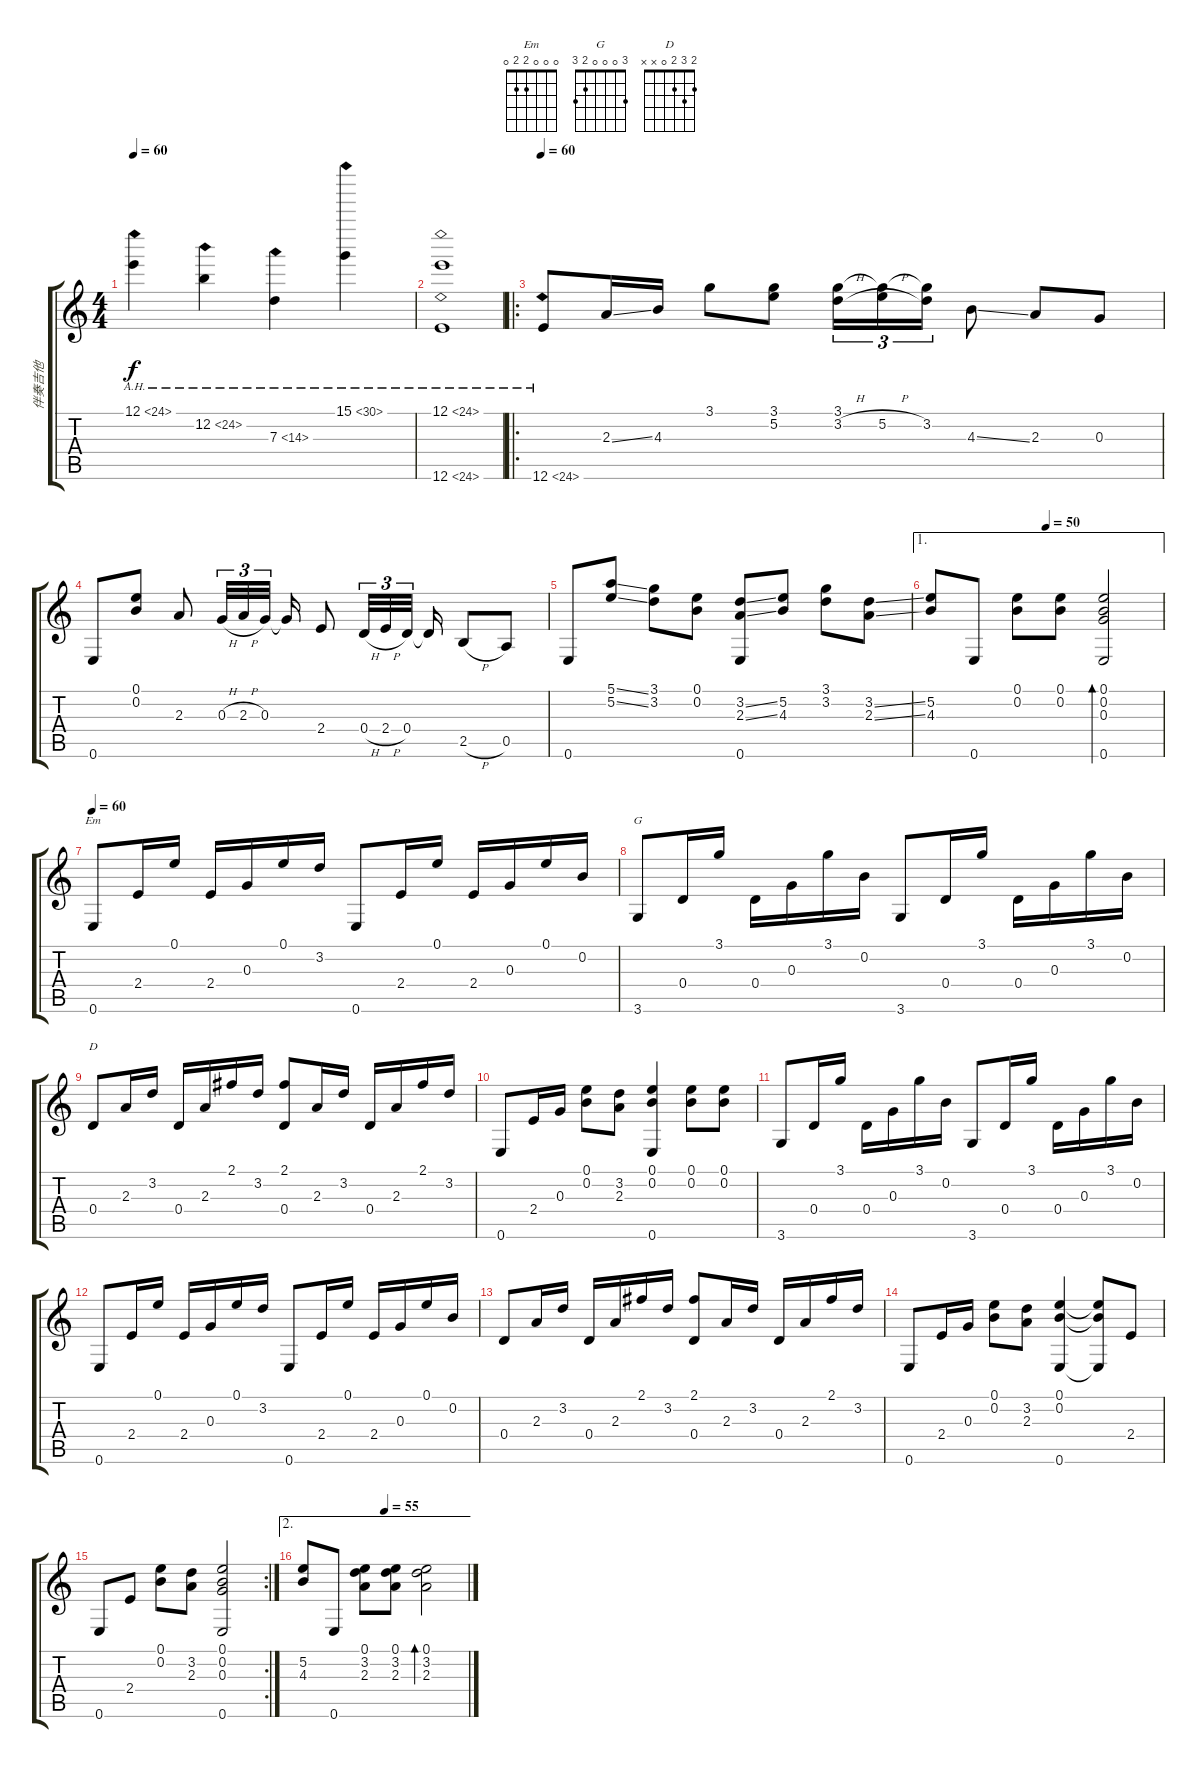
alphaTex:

\track ("伴奏吉他" "伴奏吉他") {instrument acousticguitarsteel}
\staff {score tabs}
\tuning (E4 B3 G3 D3 A2 E2) {hide}
\chord ("Em" 0 0 0 2 2 0)
\chord ("G" 3 0 0 0 2 3)
\chord ("D" 2 3 2 0 x x)
\ts (4 4)
\tempo 60
\clef g2
\ks c
12.1{ah 12}.4{dy f} 12.2{ah 12}.4 7.3{ah 7}.4 15.1{ah 15}.4 |
(12.1{ah 12} 12.6{ah 12}).1 |
\ro
\tempo 60
12.6{ah 12}.8 2.3{ss}.16 4.3.16 3.1.8 (3.1 5.2).8 (3.1 3.2{h}).16{tu (3 2)} (3.1{t} 5.2{h}).16{tu (3 2)} (3.1{t} 3.2).16{tu (3 2)} 4.3{ss}.8 2.3.8 0.3.8 |
0.6.8 (0.1 0.2).8 2.3.8 0.3{h}.32{tu (3 2)} 2.3{h}.32{tu (3 2)} 0.3.32{tu (3 2)} 0.3{t}.16 2.4.8 0.4{h}.32{tu (3 2)} 2.4{h}.32{tu (3 2)} 0.4.32{tu (3 2)} 0.4{t}.16 2.5{h}.8 0.5.8 |
0.6.8 (5.1{ss} 5.2{ss}).8 (3.1 3.2).8 (0.1 0.2).8 (3.2{ss} 2.3{ss} 0.6).8 (5.2 4.3).8 (3.1 3.2).8 (3.2{ss} 2.3{ss}).8 |
\ae 1
\tempo (50 0.5)
(5.2 4.3).8 0.6.8 (0.1 0.2).8 (0.1 0.2).8 (0.1 0.2 0.3 0.6).2{bd 240} |
\tempo 60
0.6.8{ch "Em"} 2.4.16 0.1.16 2.4.16 0.3.16 0.1.16 3.2.16 0.6.8 2.4.16 0.1.16 2.4.16 0.3.16 0.1.16 0.2.16 |
3.6.8{ch "G"} 0.4.16 3.1.16 0.4.16 0.3.16 3.1.16 0.2.16 3.6.8 0.4.16 3.1.16 0.4.16 0.3.16 3.1.16 0.2.16 |
0.4.8{ch "D"} 2.3.16 3.2.16 0.4.16 2.3.16 2.1.16 3.2.16 (2.1 0.4).8 2.3.16 3.2.16 0.4.16 2.3.16 2.1.16 3.2.16 |
0.6.8 2.4.16 0.3.16 (0.1 0.2).8 (3.2 2.3).8 (0.1 0.2 0.6).4 (0.1 0.2).8 (0.1 0.2).8 |
3.6.8 0.4.16 3.1.16 0.4.16 0.3.16 3.1.16 0.2.16 3.6.8 0.4.16 3.1.16 0.4.16 0.3.16 3.1.16 0.2.16 |
0.6.8 2.4.16 0.1.16 2.4.16 0.3.16 0.1.16 3.2.16 0.6.8 2.4.16 0.1.16 2.4.16 0.3.16 0.1.16 0.2.16 |
0.4.8 2.3.16 3.2.16 0.4.16 2.3.16 2.1.16 3.2.16 (2.1 0.4).8 2.3.16 3.2.16 0.4.16 2.3.16 2.1.16 3.2.16 |
0.6.8 2.4.16 0.3.16 (0.1 0.2).8 (3.2 2.3).8 (0.1 0.2 0.6).4 (0.1{t} 0.2{t} 0.6{t}).8 2.4.8 |
\rc 2
0.6.8 2.4.8 (0.1 0.2).8 (3.2 2.3).8 (0.1 0.2 0.3 0.6).2 |
\ae 2
\tempo (55 0.5)
(5.2 4.3).8 0.6.8 (0.1 3.2 2.3).8 (0.1 3.2 2.3).8 (0.1 3.2 2.3).2{bd 240}
